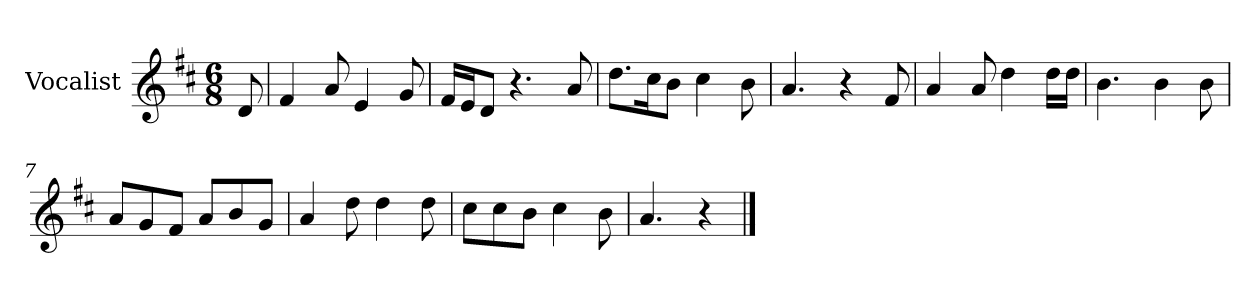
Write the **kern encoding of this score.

**kern
*part1
*staff1
*I"Vocalist
*k[f#c#]
*D:
*M6/8
=
8d
=1
4f#
8a
4e
8g
=2
16f#LL
16eJ
8dJ
4.r
8a
=3
8.ddL
16cc#K
8bJ
4cc#
8b
=4
4.a
4r
8f#
=5
4a
8a
4dd
16ddLL
16ddJJ
=6
4.b
4b
8b
=7
8aL
8g
8f#J
8aL
8b
8gJ
=8
4a
8dd
4dd
8dd
=9
8cc#L
8cc#
8bJ
4cc#
8b
=10
4.a
4r
==
*-
